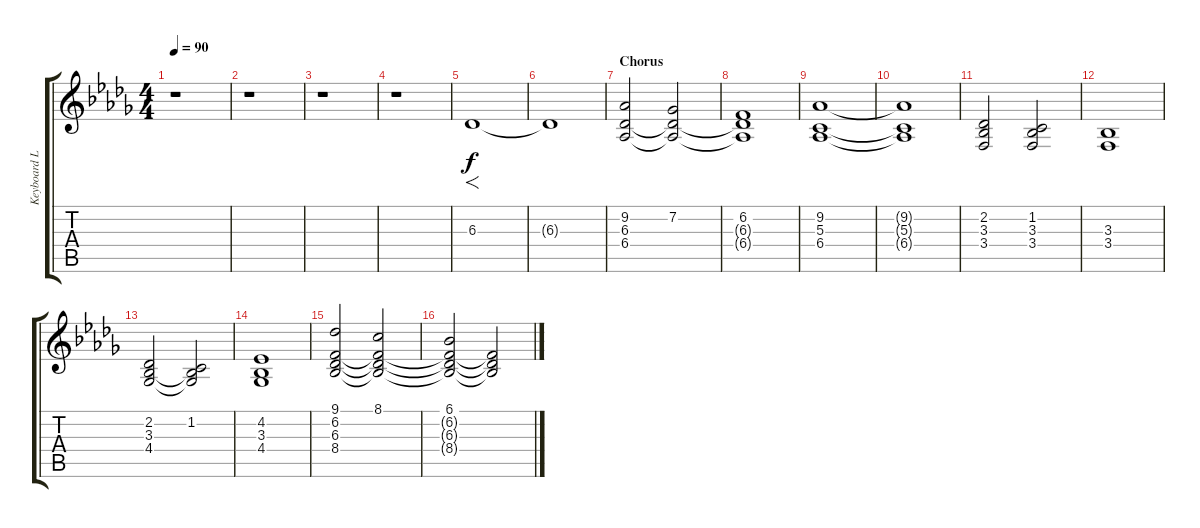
\track ("Keyboard Layer" "Keyboard L") {instrument stringensemble1}
\staff {score tabs}
\tuning (E4 B3 G3 D3 A2 E2) {hide}
\ts (4 4)
\tempo 90
\clef g2
\ks db
r.1{dy f} |
r.1 |
r.1 |
r.1 |
6.3.1{f} |
6.3{t}.1 |
\section ("" "Chorus")
(9.2 6.3 6.4).2 (7.2 6.3{t} 6.4{t}).2 |
(6.2 6.3{t} 6.4{t}).1 |
(9.2 5.3 6.4).1 |
(9.2{t} 5.3{t} 6.4{t}).1 |
(2.2 3.3 3.4).2 (1.2 3.3 3.4).2 |
(3.3 3.4).1 |
(2.2 3.3 4.4).2 (1.2 3.3{t} 4.4{t}).2 |
(4.2 3.3 4.4).1 |
(9.1 6.2 6.3 8.4).2 (8.1 6.2{t} 6.3{t} 8.4{t}).2 |
(6.1 6.2{t} 6.3{t} 8.4{t}).2 (6.2{t} 6.3{t} 8.4{t}).2
